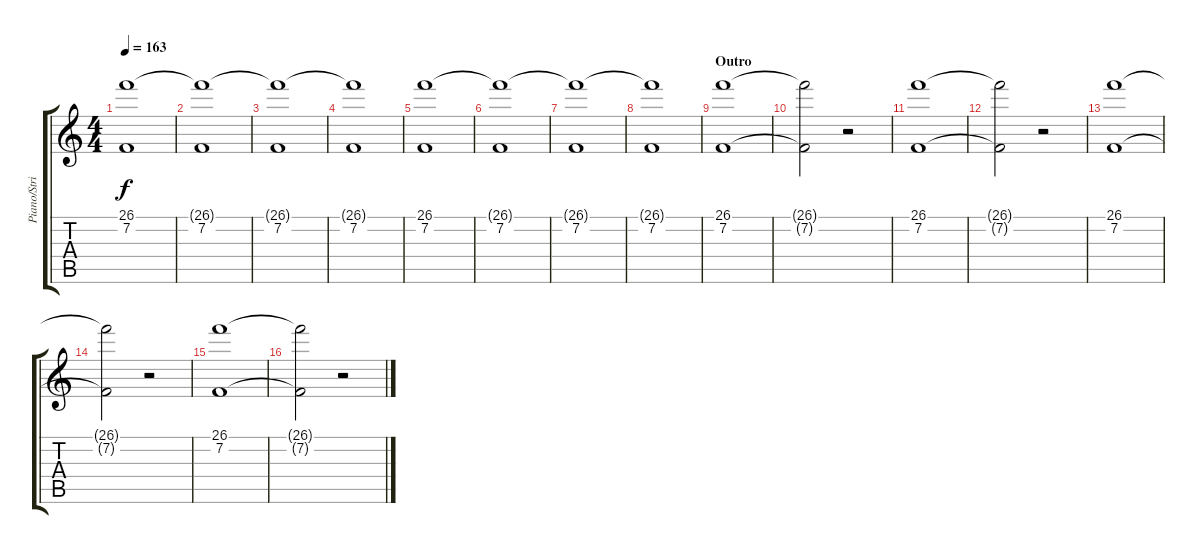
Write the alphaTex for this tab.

\track ("Piano/Strings" "Piano/Stri") {instrument acousticgrandpiano}
\staff {score tabs}
\tuning (Eb4 Bb3 Gb3 Db3 Ab2 Eb2) {hide}
\ts (4 4)
\tempo 163
\clef g2
\ks c
(26.1 7.2).1{dy f volume 10 instrument stringensemble1} |
(26.1{t} 7.2).1 |
(26.1{t} 7.2).1 |
(26.1{t} 7.2).1 |
(26.1 7.2).1 |
(26.1{t} 7.2).1 |
(26.1{t} 7.2).1 |
(26.1{t} 7.2).1 |
\section ("" "Outro")
(26.1 7.2).1 |
(26.1{t} 7.2{t}).2 r.2 |
(26.1 7.2).1 |
(26.1{t} 7.2{t}).2 r.2 |
(26.1 7.2).1 |
(26.1{t} 7.2{t}).2 r.2 |
(26.1 7.2).1 |
(26.1{t} 7.2{t}).2 r.2
